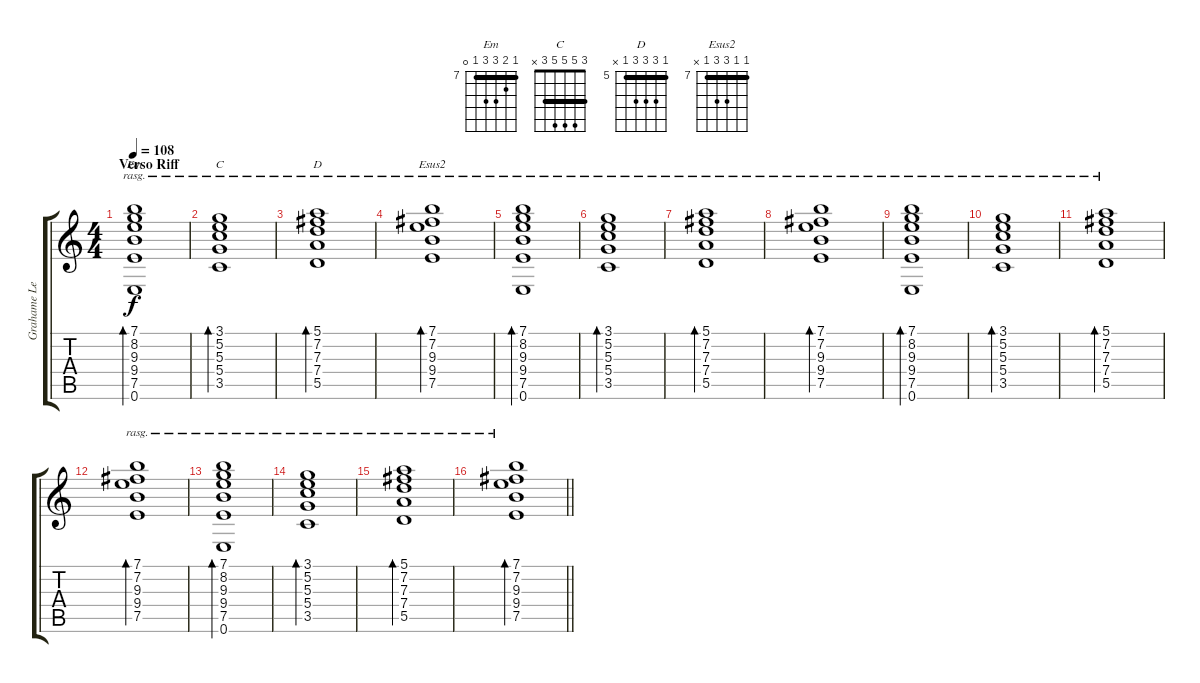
\track ("Grahame Leslie" "Grahame Le") {instrument overdrivenguitar}
\staff {score tabs}
\tuning (E4 B3 G3 D3 A2 E2) {hide}
\chord ("Em" 7 8 9 9 7 0) {firstfret 7 barre 7}
\chord ("C" 3 5 5 5 3 x) {barre 3}
\chord ("D" 5 7 7 7 5 x) {firstfret 5 barre 5}
\chord ("Esus2" 7 7 9 9 7 x) {firstfret 7 barre 7}
\ts (4 4)
\section ("" "Verso Riff")
\tempo 108
\clef g2
\ks c
(7.1 8.2 9.3 9.4 7.5 0.6).1{bd 480 ch "Em" rasg ii dy f instrument electricguitarjazz} |
(3.1 5.2 5.3 5.4 3.5).1{bd 480 ch "C" rasg ii} |
(5.1 7.2 7.3 7.4 5.5).1{bd 480 ch "D" rasg ii} |
(7.1 7.2 9.3 9.4 7.5).1{bd 480 ch "Esus2" rasg ii} |
(7.1 8.2 9.3 9.4 7.5 0.6).1{bd 480 rasg ii} |
(3.1 5.2 5.3 5.4 3.5).1{bd 480 rasg ii} |
(5.1 7.2 7.3 7.4 5.5).1{bd 480 rasg ii} |
(7.1 7.2 9.3 9.4 7.5).1{bd 480 rasg ii} |
(7.1 8.2 9.3 9.4 7.5 0.6).1{bd 480 rasg ii} |
(3.1 5.2 5.3 5.4 3.5).1{bd 480 rasg ii} |
(5.1 7.2 7.3 7.4 5.5).1{bd 480 rasg ii} |
(7.1 7.2 9.3 9.4 7.5).1{bd 480 rasg ii} |
(7.1 8.2 9.3 9.4 7.5 0.6).1{bd 480 rasg ii} |
(3.1 5.2 5.3 5.4 3.5).1{bd 480 rasg ii} |
(5.1 7.2 7.3 7.4 5.5).1{bd 480 rasg ii} |
\barLineRight lightlight
(7.1 7.2 9.3 9.4 7.5).1{bd 480 rasg ii}
